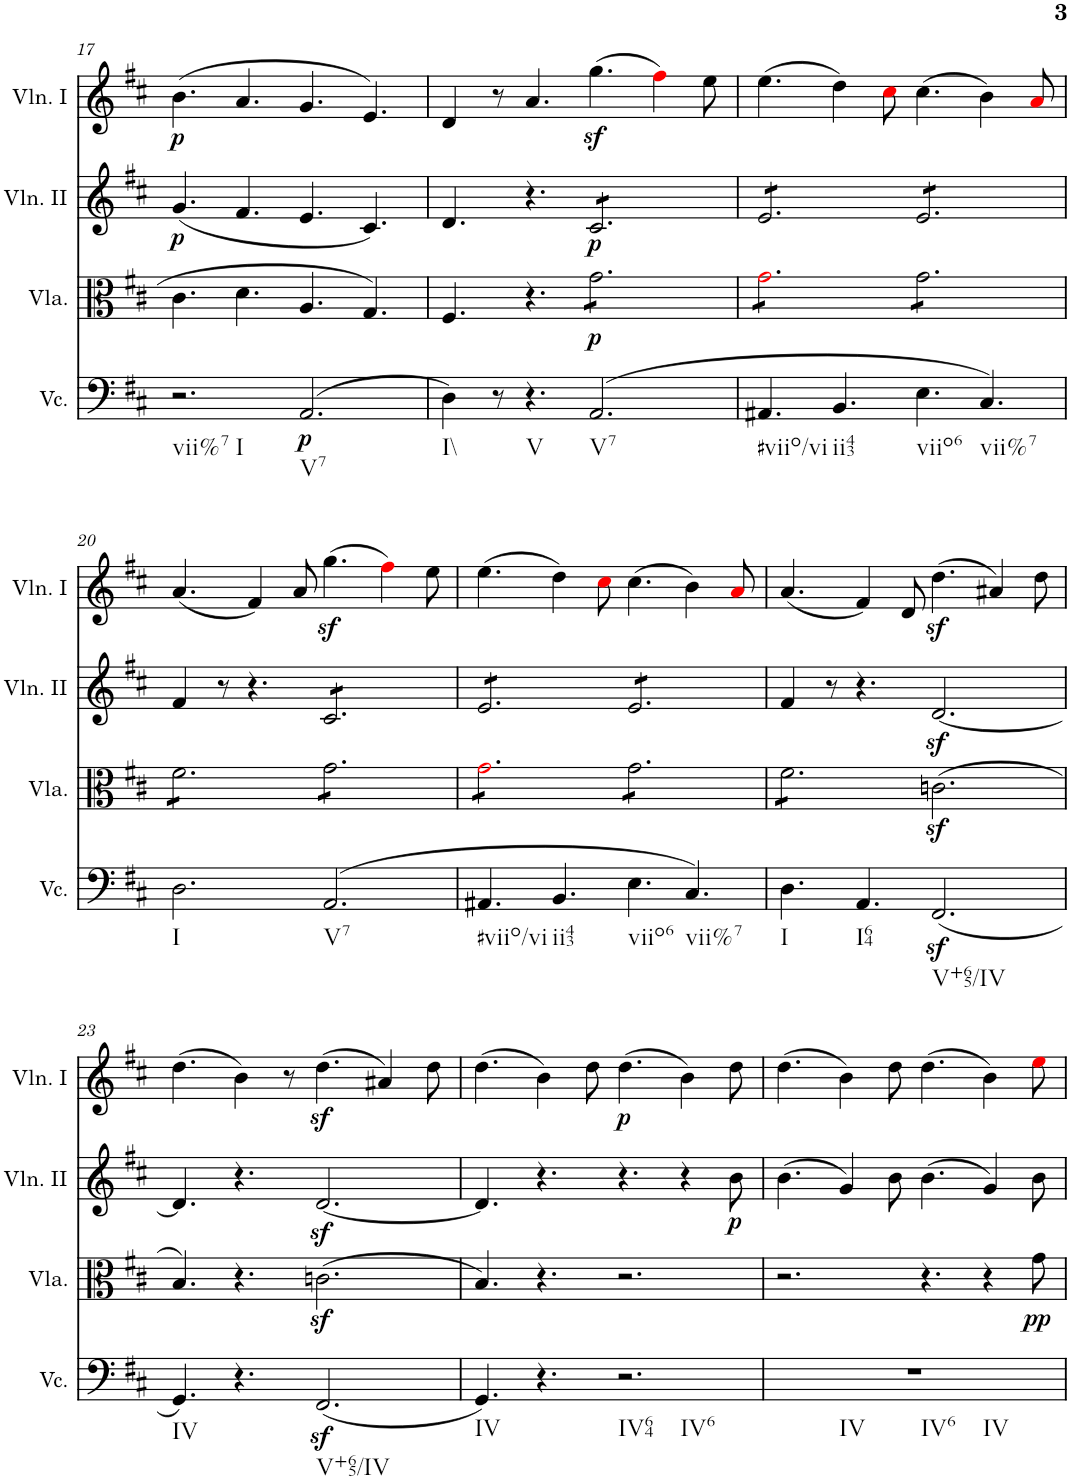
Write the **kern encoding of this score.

**kern	**dynam	**kern	**dynam	**kern	**dynam	**kern	**dynam
*part4	*part4	*part3	*part3	*part2	*part2	*part1	*part1
*staff4	*staff4	*staff3	*staff3	*staff2	*staff2	*staff1	*staff1
*I"Violoncello	*	*I"Viola	*	*I"Violino II	*	*I"Violino I	*
*I'Vc.	*	*I'Vla.	*	*I'Vln. II	*	*I'Vln. I	*
!!LO:PB:g=z
*clefF4	*	*clefC3	*	*clefG2	*	*clefG2	*
*k[f#c#]	*	*k[f#c#]	*	*k[f#c#]	*	*k[f#c#]	*
*M12/8	*	*M12/8	*	*M12/8	*	*M12/8	*
=17	=17	=17	=17	=17	=17	=17	=17
!LO:TX:b:t=vii%7	!	!	!	!	!	!	!
!LO:TX:b:t=I	!	!	!	!	!	!	!
!	!	!	!	!	!LO:DY:b	!	!LO:DY:b
2.r	.	4.c#\	.	(4.g/	p	(4.b\	p
.	.	4.d\	.	4.f#/	.	4.a/	.
!LO:TX:b:t=V7	!	!	!	!	!	!	!
!	!LO:DY:b	!	!	!	!	!	!
(2.AA/	p	4.A/	.	4.e/	.	4.g/	.
.	.	4.G/	.	4.c#/)	.	4.e/)	.
=18	=18	=18	=18	=18	=18	=18	=18
!LO:TX:b:t=I\\	!	!	!	!	!	!	!
4D\)	.	4.F#/	.	4.d/	.	4d/	.
8r	.	.	.	.	.	8r	.
!LO:TX:b:t=V	!	!	!	!	!	!	!
4.r	.	4.r	.	4.r	.	4.a/	.
!LO:TX:b:t=V7	!	!	!	!	!	!	!
!	!	!	!LO:DY:b	!	!LO:DY:b	!	!
*	*	*tremolo	*	*	*	*	*
*	*	*	*	*tremolo	*	*	*
(2.AA/	.	8g\L	p	8c#/L	p	(4.ggz<\	.
.	.	8g\	.	8c#/	.	.	.
.	.	8g\	.	8c#/	.	.	.
.	.	8g\	.	8c#/	.	4ff#i\)	.
.	.	8g\	.	8c#/	.	.	.
.	.	8g\J	.	8c#/J	.	8ee\	.
=19	=19	=19	=19	=19	=19	=19	=19
!LO:TX:b:t=#viio/vi	!	!	!	!	!	!	!
4.AA#X/	.	8gi\L	.	8e/L	.	(4.ee\	.
.	.	8gi\	.	8e/	.	.	.
.	.	8gi\	.	8e/	.	.	.
!LO:TX:b:t=ii43	!	!	!	!	!	!	!
4.BB/	.	8gi\	.	8e/	.	4dd\)	.
.	.	8gi\	.	8e/	.	.	.
.	.	8gi\J	.	8e/J	.	8cc#i\	.
!LO:TX:b:t=viio6	!	!	!	!	!	!	!
4.E\	.	8g\L	.	8e/L	.	(4.cc#\	.
.	.	8g\	.	8e/	.	.	.
.	.	8g\	.	8e/	.	.	.
!LO:TX:b:t=vii%7	!	!	!	!	!	!	!
4.C#/)	.	8g\	.	8e/	.	4b\)	.
.	.	8g\	.	8e/	.	.	.
.	.	8g\J	.	8e/J	.	8ai/	.
*	*	*	*	*Xtremolo	*	*	*
!!LO:LB:g=z
=20	=20	=20	=20	=20	=20	=20	=20
!LO:TX:b:t=I	!	!	!	!	!	!	!
2.D\	.	8f#\L	.	4f#/	.	(4.a/	.
.	.	8f#\	.	.	.	.	.
.	.	8f#\	.	8r	.	.	.
.	.	8f#\	.	4.r	.	4f#/)	.
.	.	8f#\	.	.	.	.	.
.	.	8f#\J	.	.	.	8a/	.
!LO:TX:b:t=V7	!	!	!	!	!	!	!
*	*	*	*	*tremolo	*	*	*
(2.AA/	.	8g\L	.	8c#/L	.	(4.ggz<\	.
.	.	8g\	.	8c#/	.	.	.
.	.	8g\	.	8c#/	.	.	.
.	.	8g\	.	8c#/	.	4ff#i\)	.
.	.	8g\	.	8c#/	.	.	.
.	.	8g\J	.	8c#/J	.	8ee\	.
=21	=21	=21	=21	=21	=21	=21	=21
!LO:TX:b:t=#viio/vi	!	!	!	!	!	!	!
4.AA#X/	.	8gi\L	.	8e/L	.	(4.ee\	.
.	.	8gi\	.	8e/	.	.	.
.	.	8gi\	.	8e/	.	.	.
!LO:TX:b:t=ii43	!	!	!	!	!	!	!
4.BB/	.	8gi\	.	8e/	.	4dd\)	.
.	.	8gi\	.	8e/	.	.	.
.	.	8gi\J	.	8e/J	.	8cc#i\	.
!LO:TX:b:t=viio6	!	!	!	!	!	!	!
4.E\	.	8g\L	.	8e/L	.	(4.cc#\	.
.	.	8g\	.	8e/	.	.	.
.	.	8g\	.	8e/	.	.	.
!LO:TX:b:t=vii%7	!	!	!	!	!	!	!
4.C#/)	.	8g\	.	8e/	.	4b\)	.
.	.	8g\	.	8e/	.	.	.
.	.	8g\J	.	8e/J	.	8ai/	.
*	*	*	*	*Xtremolo	*	*	*
=22	=22	=22	=22	=22	=22	=22	=22
!LO:TX:b:t=I	!	!	!	!	!	!	!
4.D\	.	8f#\L	.	4f#/	.	(4.a/	.
.	.	8f#\	.	.	.	.	.
.	.	8f#\	.	8r	.	.	.
!LO:TX:b:t=I64	!	!	!	!	!	!	!
4.AA/	.	8f#\	.	4.r	.	4f#/)	.
.	.	8f#\	.	.	.	.	.
.	.	8f#\J	.	.	.	8d/	.
*	*	*Xtremolo	*	*	*	*	*
!LO:TX:b:t=V+65/IV	!	!	!	!	!	!	!
(2.FF#z</	.	(2.cnz<\	.	[2.dz</	.	(4.ddz<\	.
.	.	.	.	.	.	4a#X/)	.
.	.	.	.	.	.	8dd\	.
!!LO:LB:g=z
=23	=23	=23	=23	=23	=23	=23	=23
!LO:TX:b:t=IV	!	!	!	!	!	!	!
4.GG/)	.	4.B/)	.	4.d/]	.	(4.dd\	.
4.r	.	4.r	.	4.r	.	4b\)	.
.	.	.	.	.	.	8r	.
!LO:TX:b:t=V+65/IV	!	!	!	!	!	!	!
(2.FF#z</	.	(2.cnz<\	.	[2.dz</	.	(4.ddz<\	.
.	.	.	.	.	.	4a#X/)	.
.	.	.	.	.	.	8dd\	.
=24	=24	=24	=24	=24	=24	=24	=24
!LO:TX:b:t=IV	!	!	!	!	!	!	!
4.GG/)	.	4.B/)	.	4.d/]	.	(4.dd\	.
4.r	.	4.r	.	4.r	.	4b\)	.
.	.	.	.	.	.	8dd\	.
!LO:TX:b:t=IV64	!	!	!	!	!	!	!
!LO:TX:b:t=IV6	!	!	!	!	!	!	!
!	!	!	!	!	!	!	!LO:DY:b
2.r	.	2.r	.	4.r	.	(4.dd\	p
.	.	.	.	4r	.	4b\)	.
!	!	!	!	!	!LO:DY:b	!	!
.	.	.	.	8b\	p	8dd\	.
=25	=25	=25	=25	=25	=25	=25	=25
!LO:TX:b:t=IV	!	!	!	!	!	!	!
!LO:TX:b:t=IV6	!	!	!	!	!	!	!
!LO:TX:b:t=IV	!	!	!	!	!	!	!
1.r	.	2.r	.	(4.b\	.	(4.dd\	.
.	.	.	.	4g/)	.	4b\)	.
.	.	.	.	8b\	.	8dd\	.
.	.	4.r	.	(4.b\	.	(4.dd\	.
.	.	4r	.	4g/)	.	4b\)	.
!	!	!	!LO:DY:b	!	!	!	!
.	.	8g\	pp	8b\	.	8eei\	.
=	=	=	=	=	=	=	=
*-	*-	*-	*-	*-	*-	*-	*-
